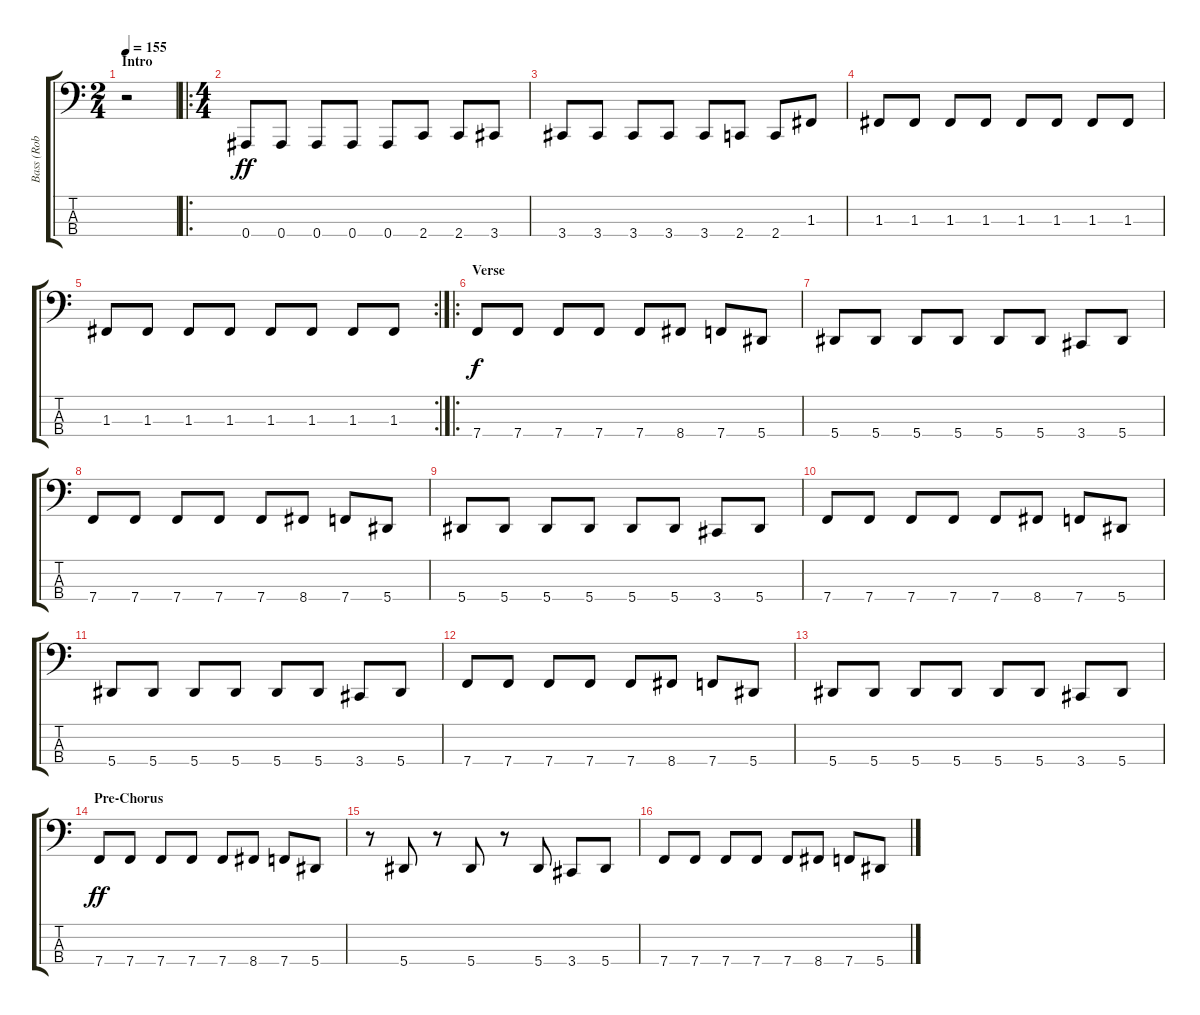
\track ("Bass (Rob Garcia)" "Bass (Rob ") {instrument electricbasspick}
\staff {score tabs}
\tuning (Eb2 Bb1 F1 Bb0) {hide}
\ts (2 4)
\section ("" "Intro")
\tempo 155
\clef f4
\ks c
r.2{dy ff instrument electricbasspick} |
\ro
\ts (4 4)
0.4.8 0.4.8 0.4.8 0.4.8 0.4.8 2.4.8 2.4.8 3.4.8 |
3.4.8 3.4.8 3.4.8 3.4.8 3.4.8 2.4.8 2.4.8 1.3.8 |
1.3.8 1.3.8 1.3.8 1.3.8 1.3.8 1.3.8 1.3.8 1.3.8 |
\rc 2
1.3.8 1.3.8 1.3.8 1.3.8 1.3.8 1.3.8 1.3.8 1.3.8 |
\ro
\section ("" "Verse")
7.4.8{dy f} 7.4.8 7.4.8 7.4.8 7.4.8 8.4.8 7.4.8 5.4.8 |
5.4.8 5.4.8 5.4.8 5.4.8 5.4.8 5.4.8 3.4.8 5.4.8 |
7.4.8 7.4.8 7.4.8 7.4.8 7.4.8 8.4.8 7.4.8 5.4.8 |
5.4.8 5.4.8 5.4.8 5.4.8 5.4.8 5.4.8 3.4.8 5.4.8 |
7.4.8 7.4.8 7.4.8 7.4.8 7.4.8 8.4.8 7.4.8 5.4.8 |
5.4.8 5.4.8 5.4.8 5.4.8 5.4.8 5.4.8 3.4.8 5.4.8 |
7.4.8 7.4.8 7.4.8 7.4.8 7.4.8 8.4.8 7.4.8 5.4.8 |
5.4.8 5.4.8 5.4.8 5.4.8 5.4.8 5.4.8 3.4.8 5.4.8 |
\section ("" "Pre-Chorus")
7.4.8{dy ff} 7.4.8 7.4.8 7.4.8 7.4.8 8.4.8 7.4.8 5.4.8 |
r.8 5.4.8 r.8 5.4.8 r.8 5.4.8 3.4.8 5.4.8 |
7.4.8 7.4.8 7.4.8 7.4.8 7.4.8 8.4.8 7.4.8 5.4.8
